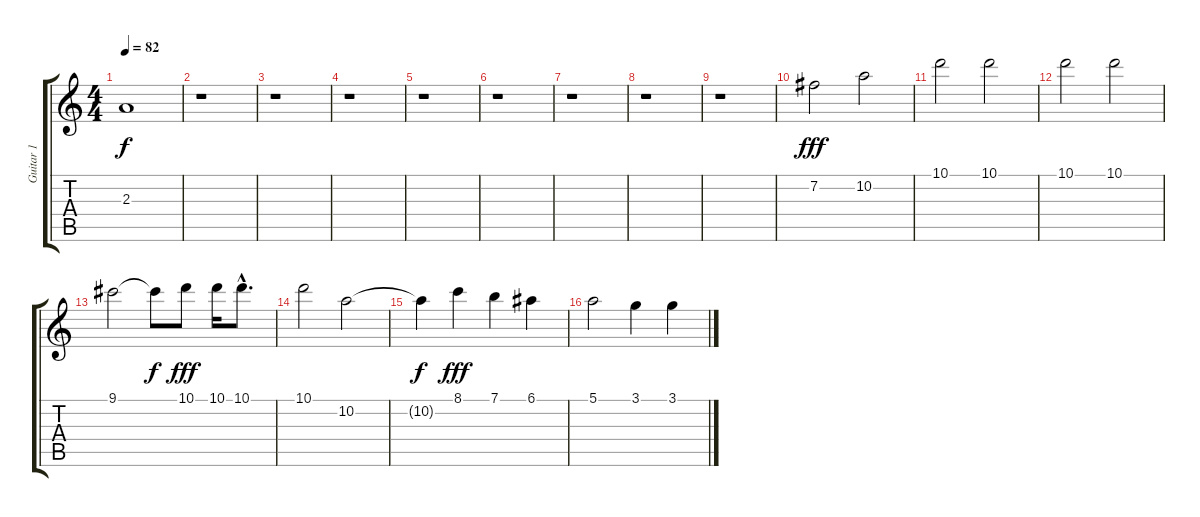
\track ("Guitar 1" "Guitar 1") {instrument distortionguitar}
\staff {score tabs}
\tuning (E4 B3 G3 D3 A2 E2) {hide}
\ts (4 4)
\tempo 82
\clef g2
\ks c
2.3{t}.1{dy f} |
r.1 |
r.1 |
r.1 |
r.1 |
r.1 |
r.1 |
r.1 |
r.1 |
7.2.2{dy fff} 10.2.2 |
10.1.2 10.1.2 |
10.1.2 10.1.2 |
9.1.2 9.1{t}.8{dy f} 10.1.8{dy fff} 10.1.16 10.1{hac}.8{d} |
10.1.2 10.2.2 |
10.2{t}.4{dy f} 8.1.4{dy fff} 7.1.4 6.1.4 |
5.1.2 3.1.4 3.1.4
